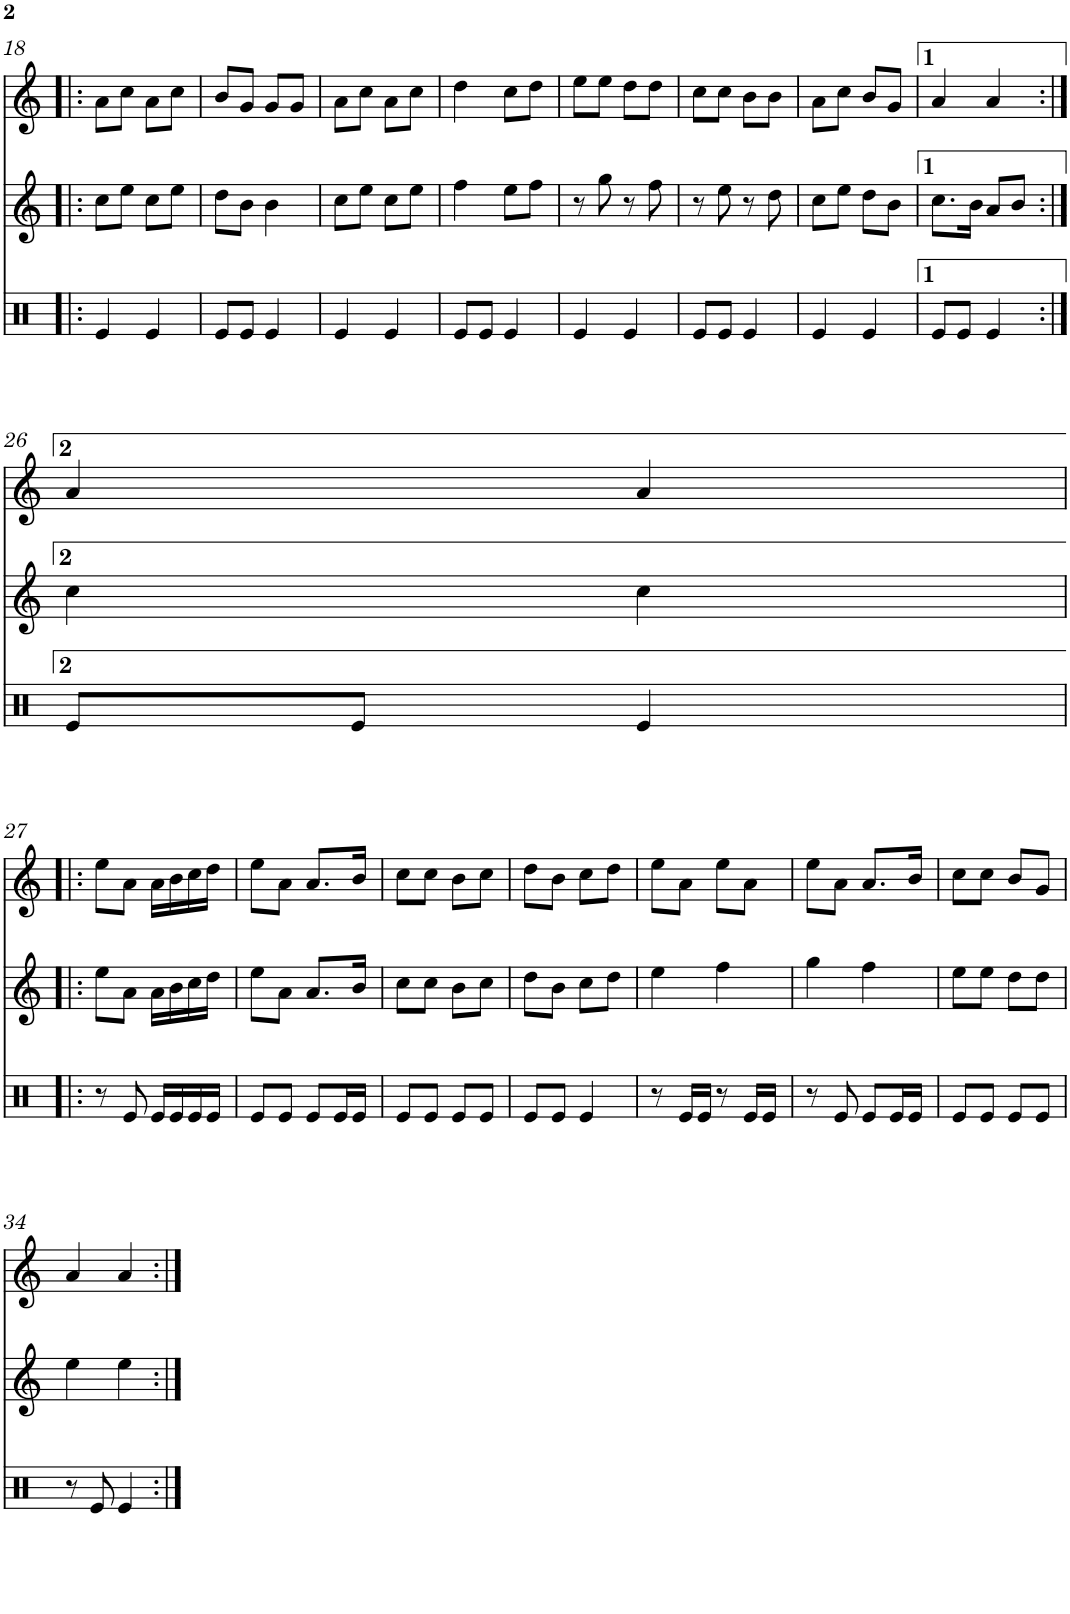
**kern	**kern	**kern
*part3	*part2	*part1
*staff3	*staff2	*staff1
*I"Timbal	*I"Gralla 2	*I"Gralla 1
!!LO:PB:g=z
*clefX	*clefG2	*clefG2
*k[]	*k[]	*k[]
*M2/4	*M2/4	*M2/4
=18!|:	=18!|:	=18!|:
4e/	8cc\L	8a\L
.	8ee\J	8cc\J
4e/	8cc\L	8a\L
.	8ee\J	8cc\J
=19	=19	=19
8e/L	8dd\L	8b/L
8e/J	8b\J	8g/J
4e/	4b\	8g/L
.	.	8g/J
=20	=20	=20
4e/	8cc\L	8a\L
.	8ee\J	8cc\J
4e/	8cc\L	8a\L
.	8ee\J	8cc\J
=21	=21	=21
8e/L	4ff\	4dd\
8e/J	.	.
4e/	8ee\L	8cc\L
.	8ff\J	8dd\J
=22	=22	=22
4e/	8r	8ee\L
.	8gg\	8ee\J
4e/	8r	8dd\L
.	8ff\	8dd\J
=23	=23	=23
8e/L	8r	8cc\L
8e/J	8ee\	8cc\J
4e/	8r	8b\L
.	8dd\	8b\J
=24	=24	=24
4e/	8cc\L	8a\L
.	8ee\J	8cc\J
4e/	8dd\L	8b/L
.	8b\J	8g/J
=25	=25	=25
8e/L	8.cc\L	4a/
8e/J	.	.
.	16b\Jk	.
4e/	8a/L	4a/
.	8b/J	.
!!LO:LB:g=z
=26:|!	=26:|!	=26:|!
8e/L	4cc\	4a/
8e/J	.	.
4e/	4cc\	4a/
!!LO:LB:g=z
=27!|:	=27!|:	=27!|:
8r	8ee\L	8ee\L
8e/	8a\J	8a\J
16e/LL	16a\LL	16a\LL
16e/	16b\	16b\
16e/	16cc\	16cc\
16e/JJ	16dd\JJ	16dd\JJ
=28	=28	=28
8e/L	8ee\L	8ee\L
8e/J	8a\J	8a\J
8e/L	8.a/L	8.a/L
16e/L	.	.
16e/JJ	16b/Jk	16b/Jk
=29	=29	=29
8e/L	8cc\L	8cc\L
8e/J	8cc\J	8cc\J
8e/L	8b\L	8b\L
8e/J	8cc\J	8cc\J
=30	=30	=30
8e/L	8dd\L	8dd\L
8e/J	8b\J	8b\J
4e/	8cc\L	8cc\L
.	8dd\J	8dd\J
=31	=31	=31
8r	4ee\	8ee\L
16e/LL	.	8a\J
16e/JJ	.	.
8r	4ff\	8ee\L
16e/LL	.	8a\J
16e/JJ	.	.
=32	=32	=32
8r	4gg\	8ee\L
8e/	.	8a\J
8e/L	4ff\	8.a/L
16e/L	.	.
16e/JJ	.	16b/Jk
=33	=33	=33
8e/L	8ee\L	8cc\L
8e/J	8ee\J	8cc\J
8e/L	8dd\L	8b/L
8e/J	8dd\J	8g/J
!!LO:LB:g=z
=34	=34	=34
8r	4ee\	4a/
8e/	.	.
4e/	4ee\	4a/
=:|!	=:|!	=:|!
*-	*-	*-
